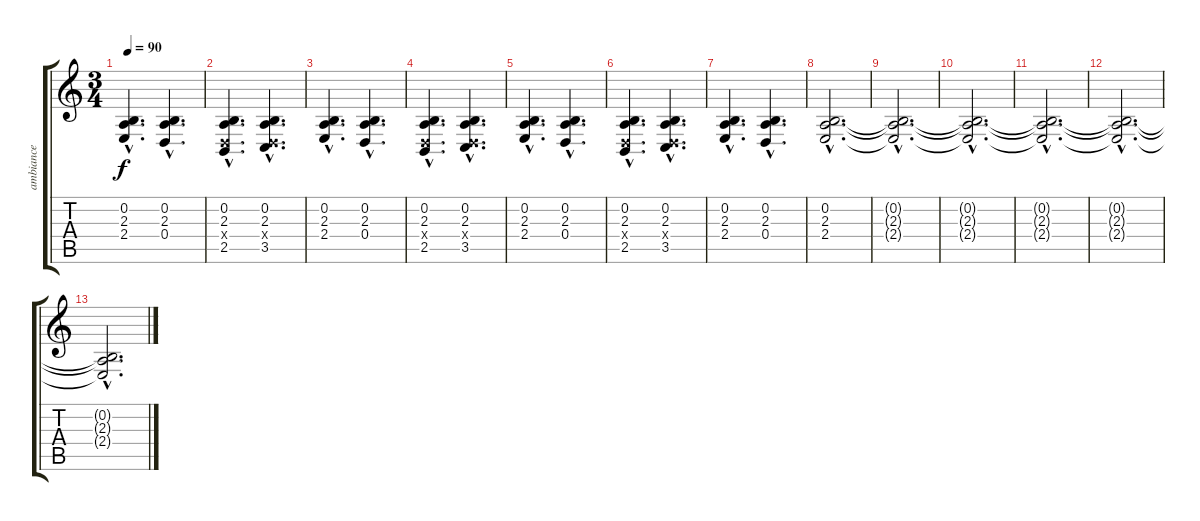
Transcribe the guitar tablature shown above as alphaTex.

\track ("ambiance" "ambiance") {instrument stringensemble1}
\staff {score tabs}
\tuning (E4 B3 G3 D3 A2 E2) {hide}
\ts (3 4)
\tempo 90
\clef g2
\ks c
(0.2{hac} 2.3{hac} 2.4{hac}).4{d dy f} (0.2{hac} 2.3{hac} 0.4{hac}).4{d} |
(0.2{hac} 2.3{hac} 0.4{hac x} 2.5{hac}).4{d} (0.2{hac} 2.3{hac} 0.4{hac x} 3.5{hac}).4{d} |
(0.2{hac} 2.3{hac} 2.4{hac}).4{d} (0.2{hac} 2.3{hac} 0.4{hac}).4{d} |
(0.2{hac} 2.3{hac} 0.4{hac x} 2.5{hac}).4{d} (0.2{hac} 2.3{hac} 0.4{hac x} 3.5{hac}).4{d} |
(0.2{hac} 2.3{hac} 2.4{hac}).4{d} (0.2{hac} 2.3{hac} 0.4{hac}).4{d} |
(0.2{hac} 2.3{hac} 0.4{hac x} 2.5{hac}).4{d} (0.2{hac} 2.3{hac} 0.4{hac x} 3.5{hac}).4{d} |
(0.2{hac} 2.3{hac} 2.4{hac}).4{d} (0.2{hac} 2.3{hac} 0.4{hac}).4{d} |
(0.2{hac} 2.3{hac} 2.4{hac}).2{d} |
(0.2{hac t} 2.3{hac t} 2.4{hac t}).2{d} |
(0.2{hac t} 2.3{hac t} 2.4{hac t}).2{d} |
(0.2{hac t} 2.3{hac t} 2.4{hac t}).2{d} |
(0.2{hac t} 2.3{hac t} 2.4{hac t}).2{d} |
(0.2{hac t} 2.3{hac t} 2.4{hac t}).2{d}
